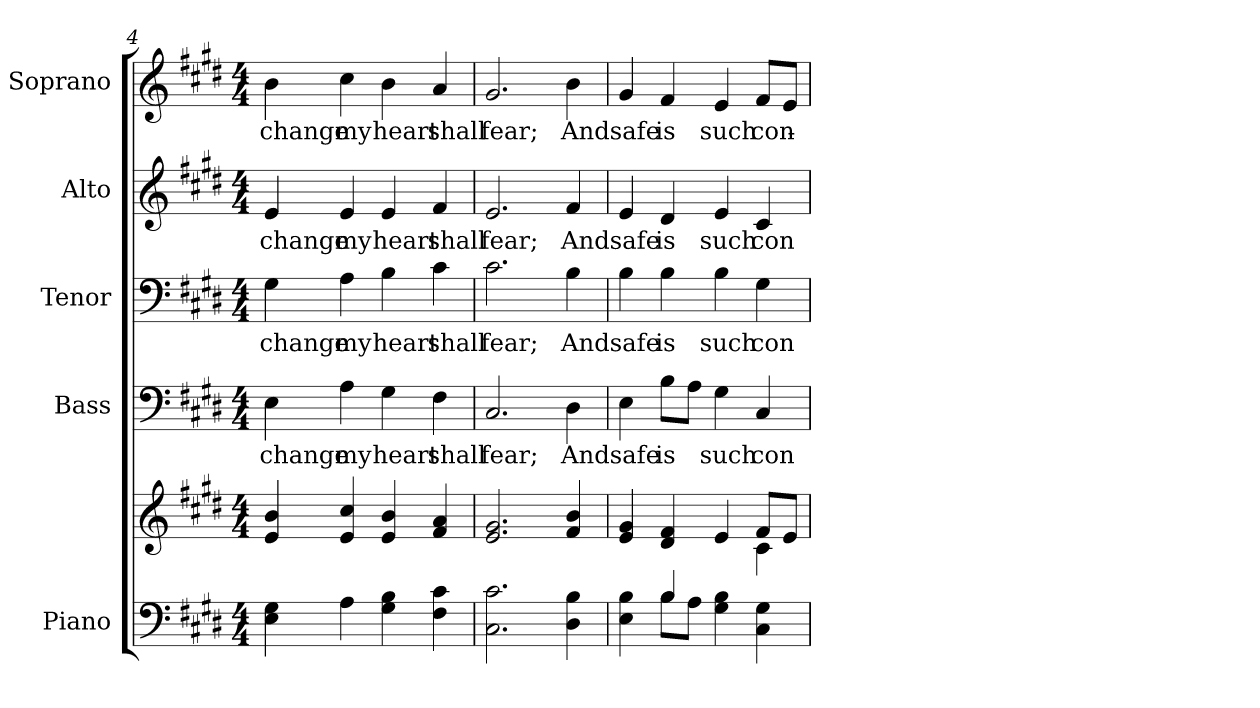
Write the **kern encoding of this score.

**kern	**kern	**kern	**text	**kern	**text	**kern	**text	**kern	**text
*part5	*part5	*part4	*part4	*part3	*part3	*part2	*part2	*part1	*part1
*staff6	*staff5	*staff4	*staff4	*staff3	*staff3	*staff2	*staff2	*staff1	*staff1
*I"Piano	*	*I"Bass	*	*I"Tenor	*	*I"Alto	*	*I"Soprano	*
*I'Pno.	*	*I'B.	*	*I'T.	*	*I'A.	*	*I'S.	*
*clefF4	*clefG2	*clefF4	*	*clefF4	*	*clefG2	*	*clefG2	*
*k[f#c#g#d#]	*k[f#c#g#d#]	*k[f#c#g#d#]	*	*k[f#c#g#d#]	*	*k[f#c#g#d#]	*	*k[f#c#g#d#]	*
*E:	*E:	*E:	*	*E:	*	*E:	*	*E:	*
*M4/4	*M4/4	*M4/4	*	*M4/4	*	*M4/4	*	*M4/4	*
=4	=4	=4	=4	=4	=4	=4	=4	=4	=4
!	!	!	!LO:LY:b:color=#000000	!	!	!	!	!	!
!	!	!	!	!	!LO:LY:b:color=#000000	!	!	!	!
!	!	!	!	!	!	!	!LO:LY:b:color=#000000	!	!
!	!	!	!	!	!	!	!	!	!LO:LY:b:color=#000000
4Ei\ 4G#i	4ei/ 4bi	4Ei\	change	4G#i\	change	4ei/	change	4bi\	change
!	!	!	!LO:LY:b:color=#000000	!	!	!	!	!	!
!	!	!	!	!	!LO:LY:b:color=#000000	!	!	!	!
!	!	!	!	!	!	!	!LO:LY:b:color=#000000	!	!
!	!	!	!	!	!	!	!	!	!LO:LY:b:color=#000000
4Ai\	4ei/ 4cc#i	4Ai\	my	4Ai\	my	4ei/	my	4cc#i\	my
!	!	!	!LO:LY:b:color=#000000	!	!	!	!	!	!
!	!	!	!	!	!LO:LY:b:color=#000000	!	!	!	!
!	!	!	!	!	!	!	!LO:LY:b:color=#000000	!	!
!	!	!	!	!	!	!	!	!	!LO:LY:b:color=#000000
4G#i\ 4Bi	4ei/ 4bi	4G#i\	heart	4Bi\	heart	4ei/	heart	4bi\	heart
!	!	!	!LO:LY:b:color=#000000	!	!	!	!	!	!
!	!	!	!	!	!LO:LY:b:color=#000000	!	!	!	!
!	!	!	!	!	!	!	!LO:LY:b:color=#000000	!	!
!	!	!	!	!	!	!	!	!	!LO:LY:b:color=#000000
4F#i\ 4c#i	4f#i/ 4ai	4F#i\	shall	4c#i\	shall	4f#i/	shall	4ai/	shall
!!LO:PB:g=z
=5	=5	=5	=5	=5	=5	=5	=5	=5	=5
!	!	!	!LO:LY:b:color=#000000	!	!	!	!	!	!
!	!	!	!	!	!LO:LY:b:color=#000000	!	!	!	!
!	!	!	!	!	!	!	!LO:LY:b:color=#000000	!	!
!	!	!	!	!	!	!	!	!	!LO:LY:b:color=#000000
2.C#i\ 2.c#i	2.ei/ 2.g#i	2.C#i/	fear;	2.c#i\	fear;	2.ei/	fear;	2.g#i/	fear;
!	!	!	!LO:LY:b:color=#000000	!	!	!	!	!	!
!	!	!	!	!	!LO:LY:b:color=#000000	!	!	!	!
!	!	!	!	!	!	!	!LO:LY:b:color=#000000	!	!
!	!	!	!	!	!	!	!	!	!LO:LY:b:color=#000000
4D#i\ 4Bi	4f#i/ 4bi	4D#i\	And	4Bi\	And	4f#i/	And	4bi\	And
=6	=6	=6	=6	=6	=6	=6	=6	=6	=6
*^	*^	*	*	*	*	*	*	*	*
!	!	!	!	!	!LO:LY:b:color=#000000	!	!	!	!	!	!
!	!	!	!	!	!	!	!LO:LY:b:color=#000000	!	!	!	!
!	!	!	!	!	!	!	!	!	!LO:LY:b:color=#000000	!	!
!	!	!	!	!	!	!	!	!	!	!	!LO:LY:b:color=#000000
4Ei\ 4Bi	4ryy	4ei/ 4g#i	2ryy	4Ei\	safe	4Bi\	safe	4ei/	safe	4g#i/	safe
!	!	!	!	!	!LO:LY:b:color=#000000	!	!	!	!	!	!
!	!	!	!	!	!	!	!LO:LY:b:color=#000000	!	!	!	!
!	!	!	!	!	!	!	!	!	!LO:LY:b:color=#000000	!	!
!	!	!	!	!	!	!	!	!	!	!	!LO:LY:b:color=#000000
4Bi/	8Bi\L	4d#i/ 4f#i	.	8Bi\L	is	4Bi\	is	4d#i/	is	4f#i/	is
.	8Ai\J	.	.	8Ai\J	.	.	.	.	.	.	.
!	!	!	!	!	!LO:LY:b:color=#000000	!	!	!	!	!	!
!	!	!	!	!	!	!	!LO:LY:b:color=#000000	!	!	!	!
!	!	!	!	!	!	!	!	!	!LO:LY:b:color=#000000	!	!
!	!	!	!	!	!	!	!	!	!	!	!LO:LY:b:color=#000000
4G#i\ 4Bi	2ryy	4ei/	4ryy	4G#i\	such	4Bi\	such	4ei/	such	4ei/	such
!	!	!	!	!	!LO:LY:b:color=#000000	!	!	!	!	!	!
!	!	!	!	!	!	!	!LO:LY:b:color=#000000	!	!	!	!
!	!	!	!	!	!	!	!	!	!LO:LY:b:color=#000000	!	!
!	!	!	!	!	!	!	!	!	!	!	!LO:LY:b:color=#000000
4C#i\ 4G#i	.	8f#i/L	4c#i\	4C#i/	con-	4G#i\	con-	4c#i/	con-	8f#i/L	con-
.	.	8ei/J	.	.	.	.	.	.	.	8ei/J	.
*v	*v	*	*	*	*	*	*	*	*	*	*
*	*v	*v	*	*	*	*	*	*	*	*
=	=	=	=	=	=	=	=	=	=
*-	*-	*-	*-	*-	*-	*-	*-	*-	*-
